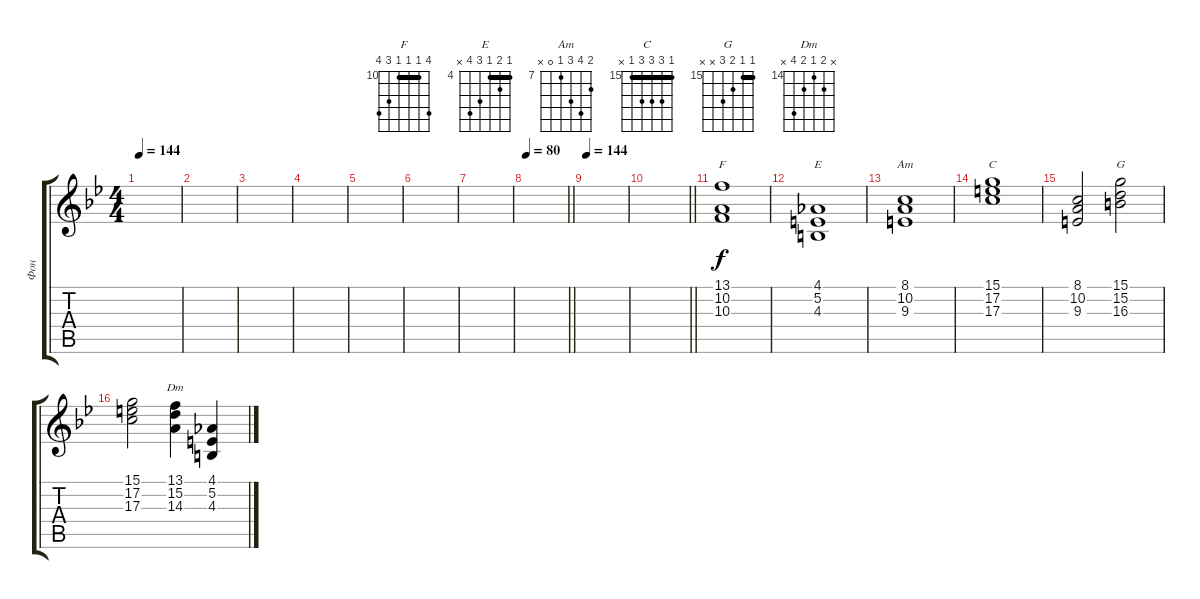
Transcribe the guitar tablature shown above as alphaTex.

\track ("Фон" "Фон") {instrument pad2warm}
\staff {score tabs}
\tuning (E4 B3 G3 D3 A2 E2) {hide}
\chord ("F" 13 10 10 10 12 13) {firstfret 10 barre 10}
\chord ("E" 4 5 4 6 7 x) {firstfret 4 barre 4}
\chord ("Am" 8 10 9 7 0 x) {firstfret 7}
\chord ("C" 15 17 17 17 15 x) {firstfret 15 barre 15}
\chord ("G" 15 15 16 17 x x) {firstfret 15 barre 15}
\chord ("Dm" x 15 14 15 17 x) {firstfret 14}
\ts (4 4)
\tempo 144
\clef g2
\ks gminor
|
|
|
|
|
|
|
\tempo 80
\barLineRight lightlight
|
\section ("" "")
\tempo 144
|
\barLineRight lightlight
|
\section ("" "")
(13.1 10.2 10.3).1{ch "F"} |
(4.1 5.2 4.3).1{ch "E"} |
(8.1 10.2 9.3).1{ch "Am"} |
(15.1 17.2 17.3).1{ch "C"} |
(8.1 10.2 9.3).2 (15.1 15.2 16.3).2{ch "G"} |
(15.1 17.2 17.3).2 (13.1 15.2 14.3).4{ch "Dm"} (4.1 5.2 4.3).4
